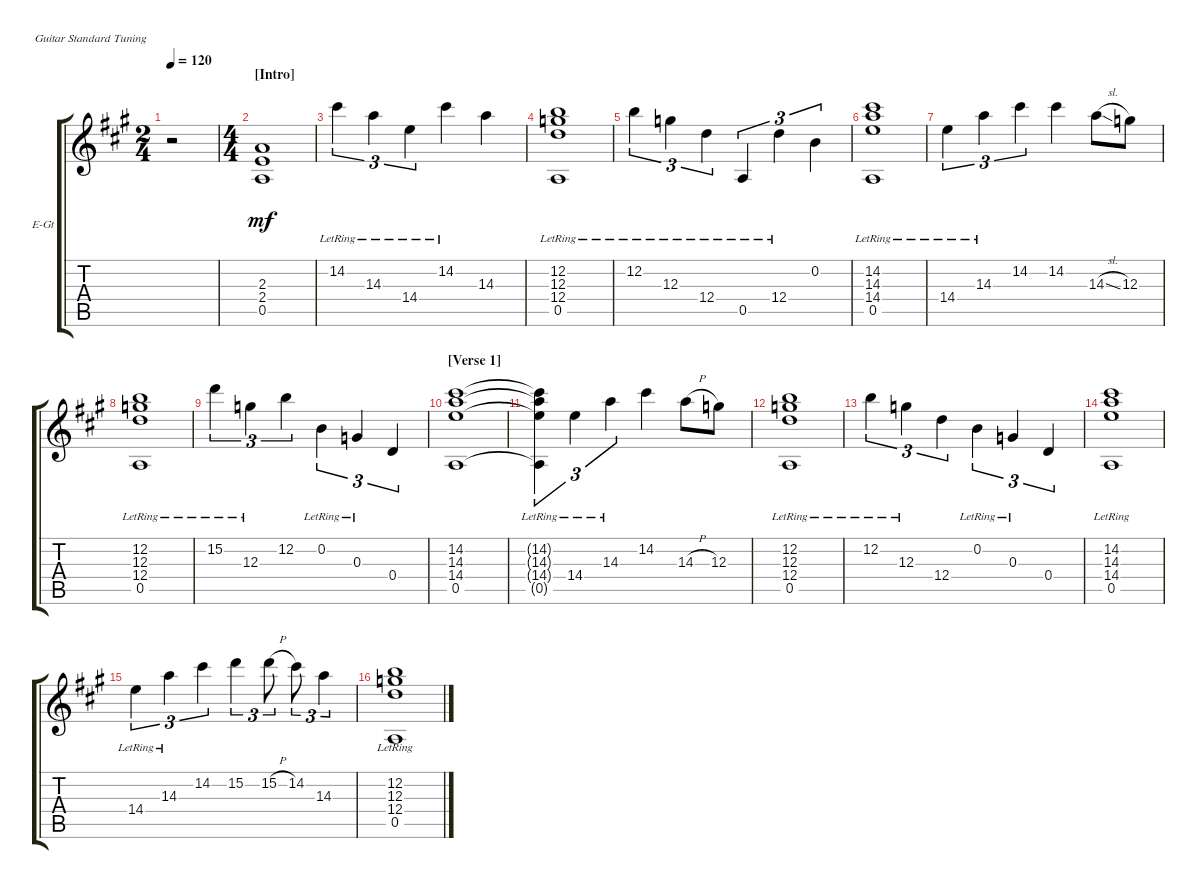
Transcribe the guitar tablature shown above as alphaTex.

\defaultSystemsLayout 4
\bracketExtendMode groupsimilarinstruments
\firstSystemTrackNameOrientation horizontal
\otherSystemsTrackNameOrientation horizontal
\track ("Guitar" "E-Gt") {instrument overdrivenguitar}
\staff {score tabs}
\tuning (E4 B3 G3 D3 A2 E2)
\ts (2 4)
\tempo 120
\clef g2
\ks a
r.2{dy mf instrument overdrivenguitar} |
\ts (4 4)
\section ("" "[Intro]")
(2.3 2.4 0.5).1 |
14.2{lr}.4{tu (3 2)} 14.3{lr}.4{tu (3 2)} 14.4{lr}.4{tu (3 2)} 14.2{lr}.4 14.3.4 |
(12.2{lr} 12.3{lr} 12.4{lr} 0.5{lr}).1 |
12.2{lr}.4{tu (3 2)} 12.3{lr}.4{tu (3 2)} 12.4{lr}.4{tu (3 2)} 0.5{lr}.4{tu (3 2)} 12.4{lr}.4{tu (3 2)} 0.2.4{tu (3 2)} |
(14.2{lr} 14.3{lr} 14.4{lr} 0.5{lr}).1 |
14.4{lr}.4{tu (3 2)} 14.3{lr}.4{tu (3 2)} 14.2.4{tu (3 2)} 14.2.4 14.3{sl}.8 12.3.8 |
(12.2{lr} 12.3{lr} 12.4{lr} 0.5{lr}).1 |
15.2{lr}.4{tu (3 2)} 12.3{lr}.4{tu (3 2)} 12.2.4{tu (3 2)} 0.2{lr}.4{tu (3 2)} 0.3{lr}.4{tu (3 2)} 0.4.4{tu (3 2)} |
\section ("" "[Verse 1]")
(14.2 14.3 14.4 0.5).1 |
(0.5{lr t} 14.4{lr t} 14.3{lr t} 14.2{lr t}).4{tu (3 2)} 14.4{lr}.4{tu (3 2)} 14.3{lr}.4{tu (3 2)} 14.2.4 14.3{h}.8 12.3.8 |
(12.2{lr} 12.3{lr} 12.4{lr} 0.5{lr}).1 |
12.2{lr}.4{tu (3 2)} 12.3{lr}.4{tu (3 2)} 12.4.4{tu (3 2)} 0.2{lr}.4{tu (3 2)} 0.3{lr}.4{tu (3 2)} 0.4.4{tu (3 2)} |
(14.2{lr} 14.3{lr} 14.4{lr} 0.5{lr}).1 |
14.4{lr}.4{tu (3 2)} 14.3{lr}.4{tu (3 2)} 14.2.4{tu (3 2)} 15.2.4{tu (3 2)} 15.2{h}.8{tu (3 2)} 14.2.8{tu (3 2)} 14.3.4{tu (3 2)} |
(12.2{lr} 12.3{lr} 12.4{lr} 0.5{lr}).1
